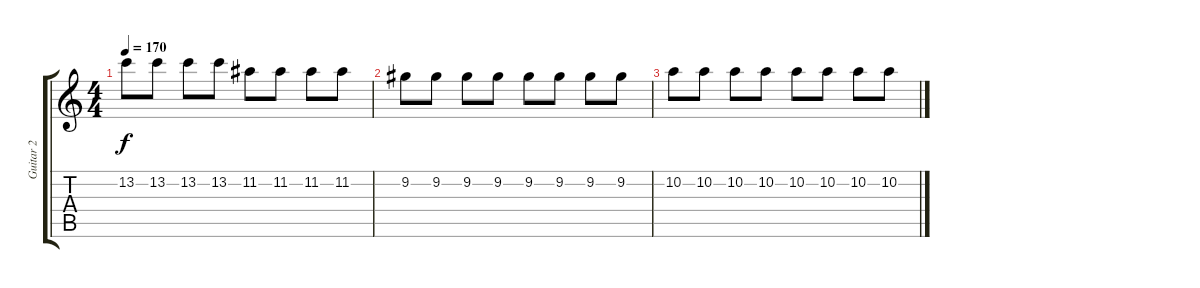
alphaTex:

\track ("Guitar 2" "Guitar 2") {instrument overdrivenguitar}
\staff {score tabs}
\tuning (E4 B3 G3 D3 A2 E2) {hide}
\ts (4 4)
\tempo 170
\clef g2
\ks c
13.2.8{dy f} 13.2.8 13.2.8 13.2.8 11.2.8 11.2.8 11.2.8 11.2.8 |
9.2.8 9.2.8 9.2.8 9.2.8 9.2.8 9.2.8 9.2.8 9.2.8 |
10.2.8 10.2.8 10.2.8 10.2.8 10.2.8 10.2.8 10.2.8 10.2.8
